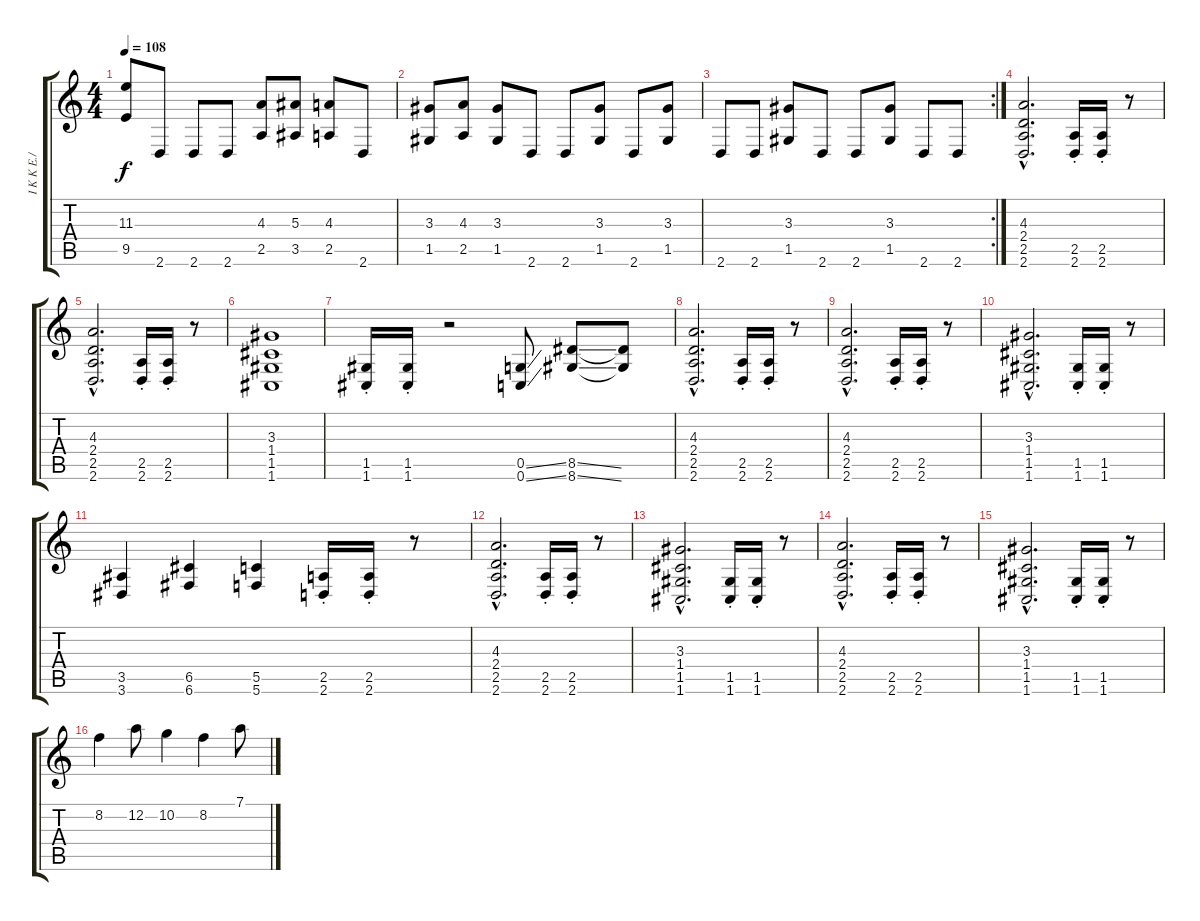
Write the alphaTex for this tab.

\track ("I K K E./ S I N C O." "I K K E./ ") {instrument overdrivenguitar}
\staff {score tabs}
\tuning (D4 A3 F3 C3 G2 C2) {hide}
\ts (4 4)
\tempo 108
\clef g2
\ks c
(11.3 9.5).8{dy f} 2.6.8 2.6.8 2.6.8 (4.3 2.5).8 (5.3 3.5).8 (4.3 2.5).8 2.6.8 |
(3.3 1.5).8 (4.3 2.5).8 (3.3 1.5).8 2.6.8 2.6.8 (3.3 1.5).8 2.6.8 (3.3 1.5).8 |
\rc 2
2.6.8 2.6.8 (3.3 1.5).8 2.6.8 2.6.8 (3.3 1.5).8 2.6.8 2.6.8 |
(4.3{hac} 2.4{hac} 2.5{hac} 2.6{hac}).2{d} (2.5{st} 2.6{st}).16 (2.5{st} 2.6{st}).16 r.8 |
(4.3{hac} 2.4{hac} 2.5{hac} 2.6{hac}).2{d} (2.5{st} 2.6{st}).16 (2.5{st} 2.6{st}).16 r.8 |
(3.3 1.4 1.5 1.6).1 |
(1.5{st} 1.6{st}).16 (1.5{st} 1.6{st}).16 r.2 (0.5{ss} 0.6{ss}).8 (8.5{ss} 8.6{ss}).8 (8.5{t} 8.6{t}).8 |
(4.3{hac} 2.4{hac} 2.5{hac} 2.6{hac}).2{d} (2.5{st} 2.6{st}).16 (2.5{st} 2.6{st}).16 r.8 |
(4.3{hac} 2.4{hac} 2.5{hac} 2.6{hac}).2{d} (2.5{st} 2.6{st}).16 (2.5{st} 2.6{st}).16 r.8 |
(3.3{hac} 1.4{hac} 1.5{hac} 1.6{hac}).2{d} (1.5{st} 1.6{st}).16 (1.5{st} 1.6{st}).16 r.8 |
(3.5 3.6).4 (6.5 6.6).4 (5.5 5.6).4 (2.5{st} 2.6{st}).16 (2.5{st} 2.6{st}).16 r.8 |
(4.3{hac} 2.4{hac} 2.5{hac} 2.6{hac}).2{d} (2.5{st} 2.6{st}).16 (2.5{st} 2.6{st}).16 r.8 |
(3.3{hac} 1.4{hac} 1.5{hac} 1.6{hac}).2{d} (1.5{st} 1.6{st}).16 (1.5{st} 1.6{st}).16 r.8 |
(4.3{hac} 2.4{hac} 2.5{hac} 2.6{hac}).2{d} (2.5{st} 2.6{st}).16 (2.5{st} 2.6{st}).16 r.8 |
(3.3{hac} 1.4{hac} 1.5{hac} 1.6{hac}).2{d} (1.5{st} 1.6{st}).16 (1.5{st} 1.6{st}).16 r.8 |
8.2.4 12.2.8 10.2.4 8.2.4 7.1.8
